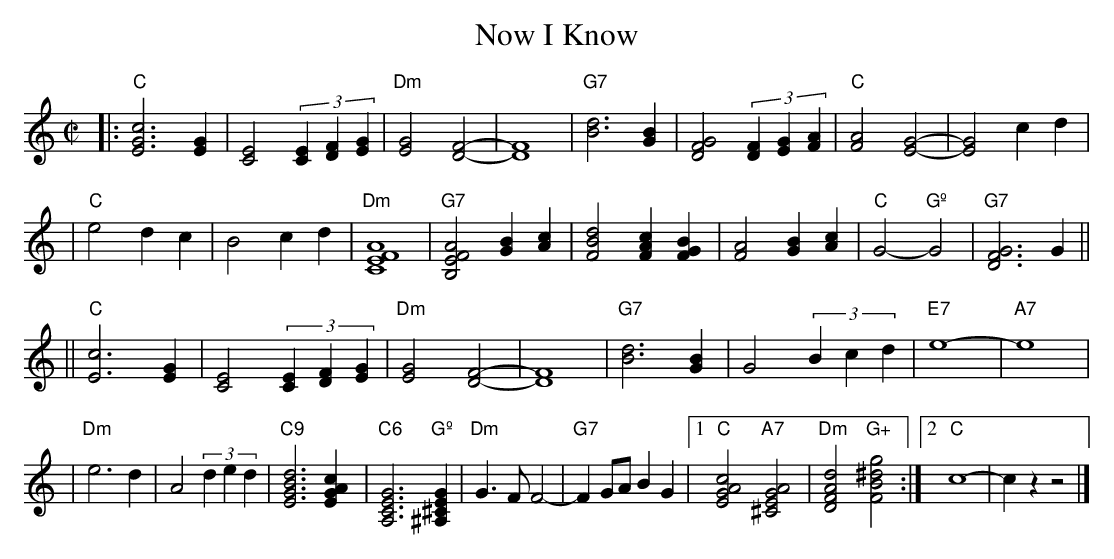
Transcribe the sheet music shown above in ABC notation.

X:1
T: Now I Know
M: C|
L: 1/4
K: C
|: "C"[c3G3E3] [GE] | [E2C2] (3[EC][FD][GE] | "Dm"[G2E2] [F2-D2-] | [F4D4] \
| "G7"[d3B3] [BG] | [G2F2D2] (3[FD][GE][AF] | "C"[A2F2] [G2-E2-] | [G2E2] cd |
| "C"e2 dc | B2 cd | "Dm" [A4F4E4C4] | "G7"[A2F2E2B,2] [BG][cA] \
| [d2B2F2][cAF][BGF] | [A2F2][BG][cA] | "C"G2- "Gº"G2 | "G7"[G3F3D3] G ||
|| "C"[c3E3] [GE] | [E2C2] (3[EC][FD][GE] | "Dm"[G2E2] [F2-D2-] | [F4D4] \
| "G7"[d3B3] [BG] | G2 (3Bcd | "E7"e4- | "A7"e4 |
| "Dm"e3 d | A2 (3ded | "C9"[d3B3G3E3] [cAGE] | "C6"[G3E3C3A,3] "Gº"[GE^C^A,]\
| "Dm"G>F F2- | "G7"FG/A/ BG |1 "C"[c2A2G2E2] "A7"[A2G2E2^C2] | "Dm"[d2A2F2D2] "G+"[g2^d2B2F2] \
                            :|2 "C"c4- | cz z2 |]
